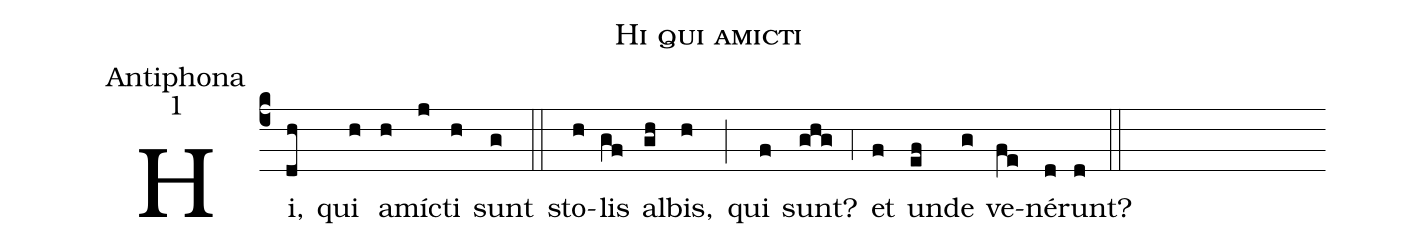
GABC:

name:Hi qui amicti;
office-part:Antiphona;
mode:1;
%%
(c4) Hi,(dh) qui(h) a(h)mí(j)cti(h) sunt(g) (::)
sto(h)lis(gf) al(gh)bis,(h) (;) qui(f) sunt?(ghg) (,4) et(f) un(ef)de(g) ve(fe)né(d)runt?(d) (::)
